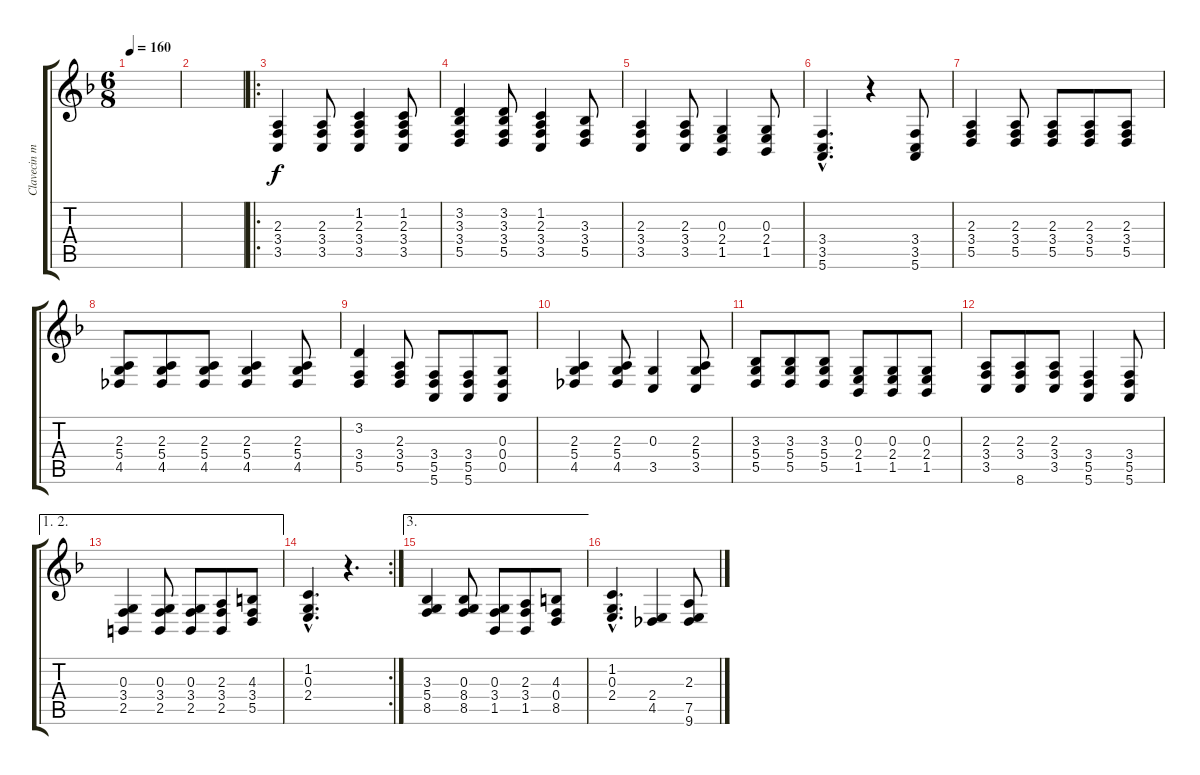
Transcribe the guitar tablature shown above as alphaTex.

\track ("Clavecin main droite" "Clavecin m") {instrument harpsichord}
\staff {score tabs}
\tuning (E4 B3 G3 D3 A2 E2) {hide}
\ts (6 8)
\tempo 160
\clef g2
\ks f
|
|
\ro
(2.3 3.4 3.5).4 (2.3 3.4 3.5).8 (1.2 2.3 3.4 3.5).4 (1.2 2.3 3.4 3.5).8 |
(3.2 3.3 3.4 5.5).4 (3.2 3.3 3.4 5.5).8 (1.2 2.3 3.4 3.5).4 (3.3 3.4 5.5).8 |
(2.3 3.4 3.5).4 (2.3 3.4 3.5).8 (0.3 2.4 1.5).4 (0.3 2.4 1.5).8 |
(3.4{hac} 3.5{hac} 5.6{hac}).4{d} r.4 (3.4 3.5 5.6).8 |
(2.3 3.4 5.5).4 (2.3 3.4 5.5).8 (2.3 3.4 5.5).8 (2.3 3.4 5.5).8 (2.3 3.4 5.5).8 |
(2.3 5.4 4.5).8 (2.3 5.4 4.5).8 (2.3 5.4 4.5).8 (2.3 5.4 4.5).4 (2.3 5.4 4.5).8 |
(3.2 3.4 5.5).4 (2.3 3.4 5.5).8 (3.4 5.5 5.6).8 (3.4 5.5 5.6).8 (0.3 0.4 0.5).8 |
(2.3 5.4 4.5).4 (2.3 5.4 4.5).8 (0.3 3.5).4 (2.3 5.4 3.5).8 |
(3.3 5.4 5.5).8 (3.3 5.4 5.5).8 (3.3 5.4 5.5).8 (0.3 2.4 1.5).8 (0.3 2.4 1.5).8 (0.3 2.4 1.5).8 |
(2.3 3.4 3.5).8 (2.3 3.4 8.6).8 (2.3 3.4 3.5).8 (3.4 5.5 5.6).4 (3.4 5.5 5.6).8 |
\ae (1 2)
(0.3 3.4 2.5).4 (0.3 3.4 2.5).8 (0.3 3.4 2.5).8 (2.3 3.4 2.5).8 (4.3 3.4 5.5).8 |
\rc 2
(1.2{hac} 0.3{hac} 2.4{hac}).4{d} r.4{d} |
\ae 3
(3.3 5.4 8.5).4 (0.3 8.4 8.5).8 (0.3 3.4 1.5).8 (2.3 3.4 1.5).8 (4.3 0.4 8.5).8 |
(1.2{hac} 0.3{hac} 2.4{hac}).4{d} (2.4 4.5).4 (2.3 7.5 9.6).8
